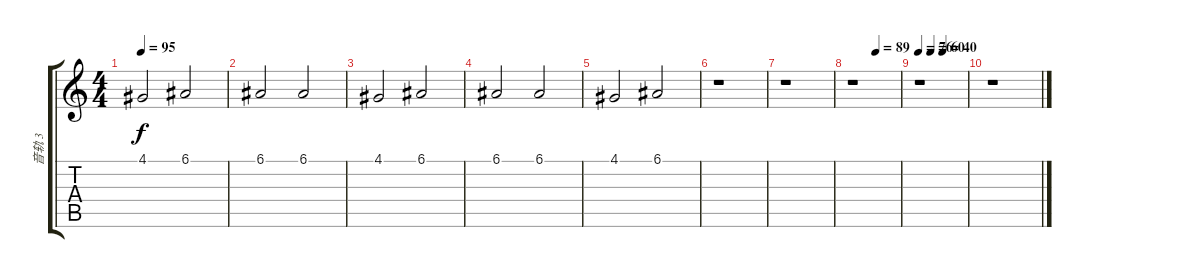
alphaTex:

\track ("音轨 3" "音轨 3") {instrument pad2warm}
\staff {score tabs}
\tuning (E4 B3 G3 D3 A2 E2) {hide}
\ts (4 4)
\tempo 95
\clef g2
\ks c
4.1.2{dy f} 6.1.2 |
6.1.2 6.1.2 |
4.1.2 6.1.2 |
6.1.2 6.1.2 |
4.1.2 6.1.2 |
r.1 |
r.1 |
\tempo (89 0.5)
r.1 |
\tempo 76
\tempo (60 0.25)
\tempo (40 0.5)
r.1 |
r.1
